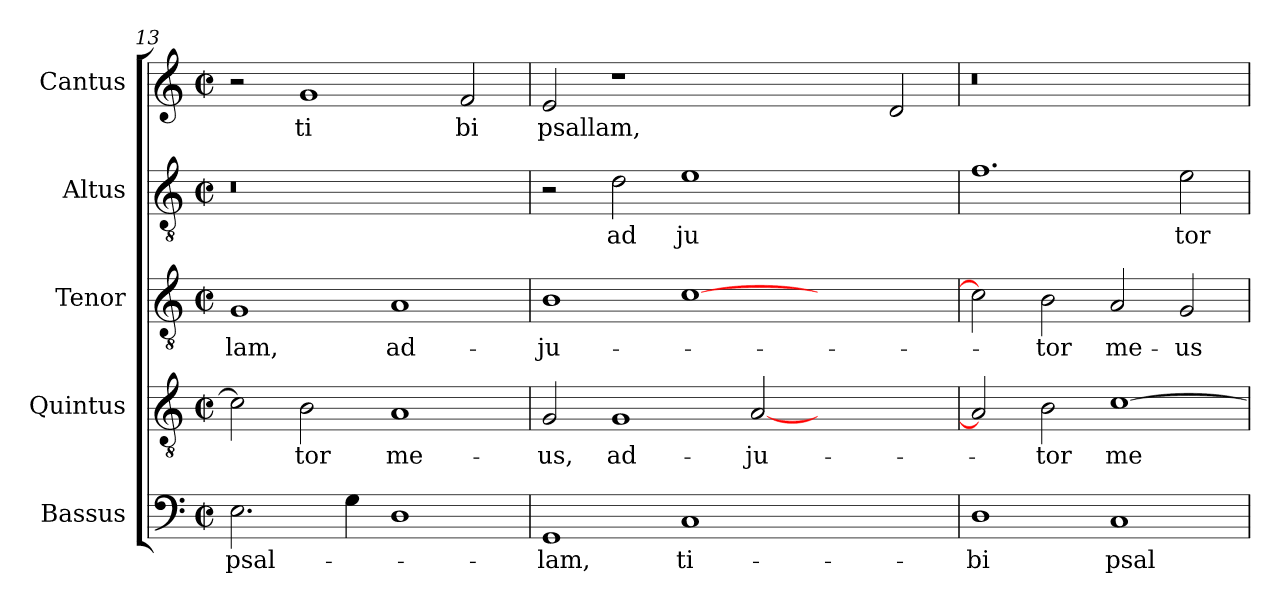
**kern	**text	**kern	**text	**kern	**text	**kern	**text	**kern	**text
*part5	*part5	*part4	*part4	*part3	*part3	*part2	*part2	*part1	*part1
*staff5	*staff5	*staff4	*staff4	*staff3	*staff3	*staff2	*staff2	*staff1	*staff1
*I"Bassus	*	*I"Quintus	*	*I"Tenor	*	*I"Altus	*	*I"Cantus	*
*clefF4	*	*clefGv2	*	*clefGv2	*	*clefGv2	*	*clefG2	*
*M2/2	*	*M2/2	*	*M2/2	*	*M2/2	*	*M2/2	*
*met(c|)	*	*met(c|)	*	*met(c|)	*	*met(c|)	*	*met(c|)	*
=13	=13	=13	=13	=13	=13	=13	=13	=13	=13
!	!LO:LY:b	!	!	!	!LO:LY:b:cj	!	!	!	!
2.E\	psal-	2c\]	.	1G	-lam,	0r	.	2r	.
!	!	!	!LO:LY:b:cj	!	!	!	!	!	!LO:LY:b:cj
.	.	2B\	-tor	.	.	.	.	1g	ti
4G\	.	.	.	.	.	.	.	.	.
!	!	!	!LO:LY:b:cj	!	!LO:LY:b:cj	!	!	!	!
1D	.	1A	me-	1A	ad-	.	.	.	.
!	!	!	!	!	!	!	!	!	!LO:LY:b:cj
.	.	.	.	.	.	.	.	2f/	bi
=14	=14	=14	=14	=14	=14	=14	=14	=14	=14
!	!LO:LY:b:cj	!	!LO:LY:b:cj	!	!LO:LY:b:cj	!	!	!	!LO:LY:b
1GG	-lam,	2G/	-us,	1B	-ju-	2r	.	2e/	psallam,
!	!	!	!LO:LY:b:cj	!	!	!	!LO:LY:b:cj	!LO:N:vis=1	!
.	.	1G	ad-	.	.	2d\	ad	0r	.
!	!LO:LY:b:cj	!	!	!	!	!	!LO:LY:b:cj	!	!
1C	ti-	.	.	[>1c	.	1e	ju	.	.
!	!	!	!LO:LY:b:cj	!	!	!	!	!	!
.	.	[<2A/	-ju-	.	.	.	.	.	.
1ryy	.	1ryy	.	1ryy	.	1ryy	.	.	.
.	.	.	.	.	.	.	.	2d/	.
=15	=15	=15	=15	=15	=15	=15	=15	=15	=15
!	!LO:LY:b:cj	!	!	!	!	!	!	!	!
1D	-bi	2A/]	.	2c\]	.	1.f	.	0r	.
!	!	!	!LO:LY:b:cj	!	!LO:LY:b:cj	!	!	!	!
.	.	2B\	-tor	2B\	-tor	.	.	.	.
!	!LO:LY:b	!	!LO:LY:b:cj	!	!LO:LY:b:cj	!	!	!	!
1C	psal-	[>1c	me-	2A/	me-	.	.	.	.
!	!	!	!	!	!LO:LY:b:cj	!	!LO:LY:b:cj	!	!
.	.	.	.	2G/	-us	2e\	tor	.	.
=	=	=	=	=	=	=	=	=	=
*-	*-	*-	*-	*-	*-	*-	*-	*-	*-
